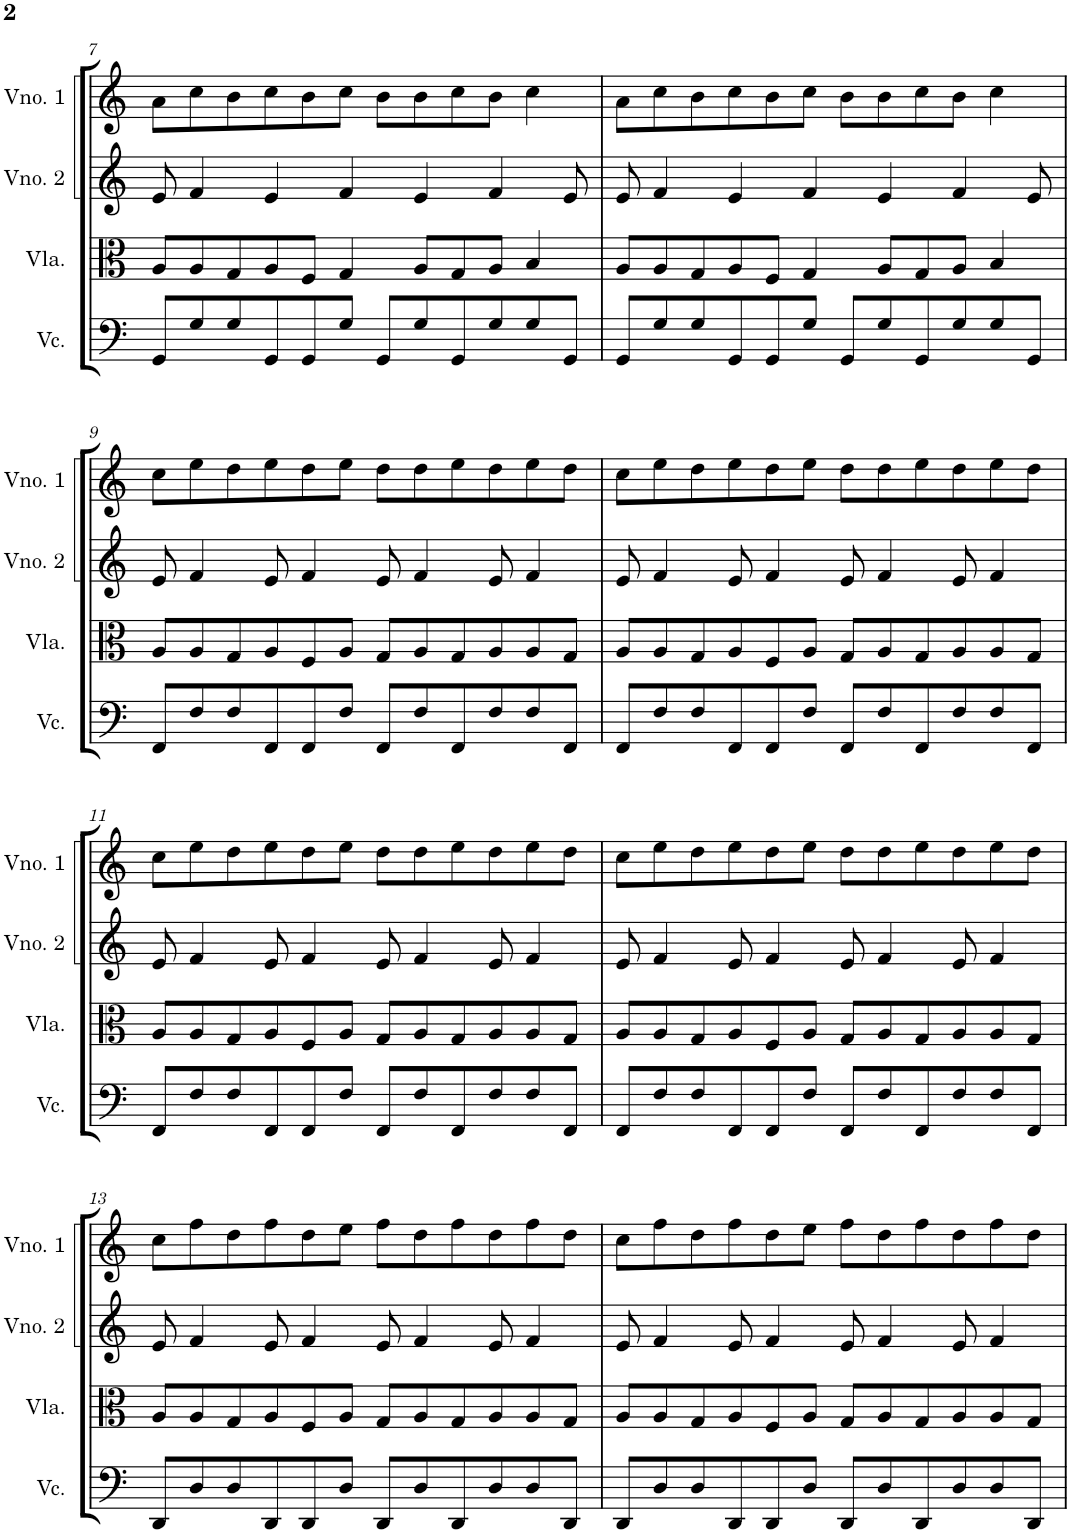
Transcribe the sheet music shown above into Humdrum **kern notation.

**kern	**kern	**kern	**kern
*part4	*part3	*part2	*part1
*staff4	*staff3	*staff2	*staff1
*I"Violoncelo	*I"Viola	*I"Violino 2	*I"Violino 1
*I'Vc.	*I'Vla.	*I'Vno. 2	*I'Vno. 1
!!LO:PB:g=z
*clefF4	*clefC3	*clefG2	*clefG2
*k[]	*k[]	*k[]	*k[]
*M6/4	*M6/4	*M6/4	*M6/4
=7	=7	=7	=7
8GG/L	8A/L	8e/	8a\L
8G/	8A/	4f/	8cc\
8G/	8G/	.	8b\
8GG/	8A/	4e/	8cc\
8GG/	8F/J	.	8b\
8G/J	4G/	4f/	8cc\J
8GG/L	.	.	8b\L
8G/	8A/L	4e/	8b\
8GG/	8G/	.	8cc\
8G/	8A/J	4f/	8b\J
8G/	4B/	.	4cc\
8GG/J	.	8e/	.
=8	=8	=8	=8
8GG/L	8A/L	8e/	8a\L
8G/	8A/	4f/	8cc\
8G/	8G/	.	8b\
8GG/	8A/	4e/	8cc\
8GG/	8F/J	.	8b\
8G/J	4G/	4f/	8cc\J
8GG/L	.	.	8b\L
8G/	8A/L	4e/	8b\
8GG/	8G/	.	8cc\
8G/	8A/J	4f/	8b\J
8G/	4B/	.	4cc\
8GG/J	.	8e/	.
!!LO:LB:g=z
=9	=9	=9	=9
8FF/L	8A/L	8e/	8cc\L
8F/	8A/	4f/	8ee\
8F/	8G/	.	8dd\
8FF/	8A/	8e/	8ee\
8FF/	8F/	4f/	8dd\
8F/J	8A/J	.	8ee\J
8FF/L	8G/L	8e/	8dd\L
8F/	8A/	4f/	8dd\
8FF/	8G/	.	8ee\
8F/	8A/	8e/	8dd\
8F/	8A/	4f/	8ee\
8FF/J	8G/J	.	8dd\J
=10	=10	=10	=10
8FF/L	8A/L	8e/	8cc\L
8F/	8A/	4f/	8ee\
8F/	8G/	.	8dd\
8FF/	8A/	8e/	8ee\
8FF/	8F/	4f/	8dd\
8F/J	8A/J	.	8ee\J
8FF/L	8G/L	8e/	8dd\L
8F/	8A/	4f/	8dd\
8FF/	8G/	.	8ee\
8F/	8A/	8e/	8dd\
8F/	8A/	4f/	8ee\
8FF/J	8G/J	.	8dd\J
!!LO:LB:g=z
=11	=11	=11	=11
8FF/L	8A/L	8e/	8cc\L
8F/	8A/	4f/	8ee\
8F/	8G/	.	8dd\
8FF/	8A/	8e/	8ee\
8FF/	8F/	4f/	8dd\
8F/J	8A/J	.	8ee\J
8FF/L	8G/L	8e/	8dd\L
8F/	8A/	4f/	8dd\
8FF/	8G/	.	8ee\
8F/	8A/	8e/	8dd\
8F/	8A/	4f/	8ee\
8FF/J	8G/J	.	8dd\J
=12	=12	=12	=12
8FF/L	8A/L	8e/	8cc\L
8F/	8A/	4f/	8ee\
8F/	8G/	.	8dd\
8FF/	8A/	8e/	8ee\
8FF/	8F/	4f/	8dd\
8F/J	8A/J	.	8ee\J
8FF/L	8G/L	8e/	8dd\L
8F/	8A/	4f/	8dd\
8FF/	8G/	.	8ee\
8F/	8A/	8e/	8dd\
8F/	8A/	4f/	8ee\
8FF/J	8G/J	.	8dd\J
!!LO:LB:g=z
=13	=13	=13	=13
8DD/L	8A/L	8e/	8cc\L
8D/	8A/	4f/	8ff\
8D/	8G/	.	8dd\
8DD/	8A/	8e/	8ff\
8DD/	8F/	4f/	8dd\
8D/J	8A/J	.	8ee\J
8DD/L	8G/L	8e/	8ff\L
8D/	8A/	4f/	8dd\
8DD/	8G/	.	8ff\
8D/	8A/	8e/	8dd\
8D/	8A/	4f/	8ff\
8DD/J	8G/J	.	8dd\J
=14	=14	=14	=14
8DD/L	8A/L	8e/	8cc\L
8D/	8A/	4f/	8ff\
8D/	8G/	.	8dd\
8DD/	8A/	8e/	8ff\
8DD/	8F/	4f/	8dd\
8D/J	8A/J	.	8ee\J
8DD/L	8G/L	8e/	8ff\L
8D/	8A/	4f/	8dd\
8DD/	8G/	.	8ff\
8D/	8A/	8e/	8dd\
8D/	8A/	4f/	8ff\
8DD/J	8G/J	.	8dd\J
=	=	=	=
*-	*-	*-	*-
